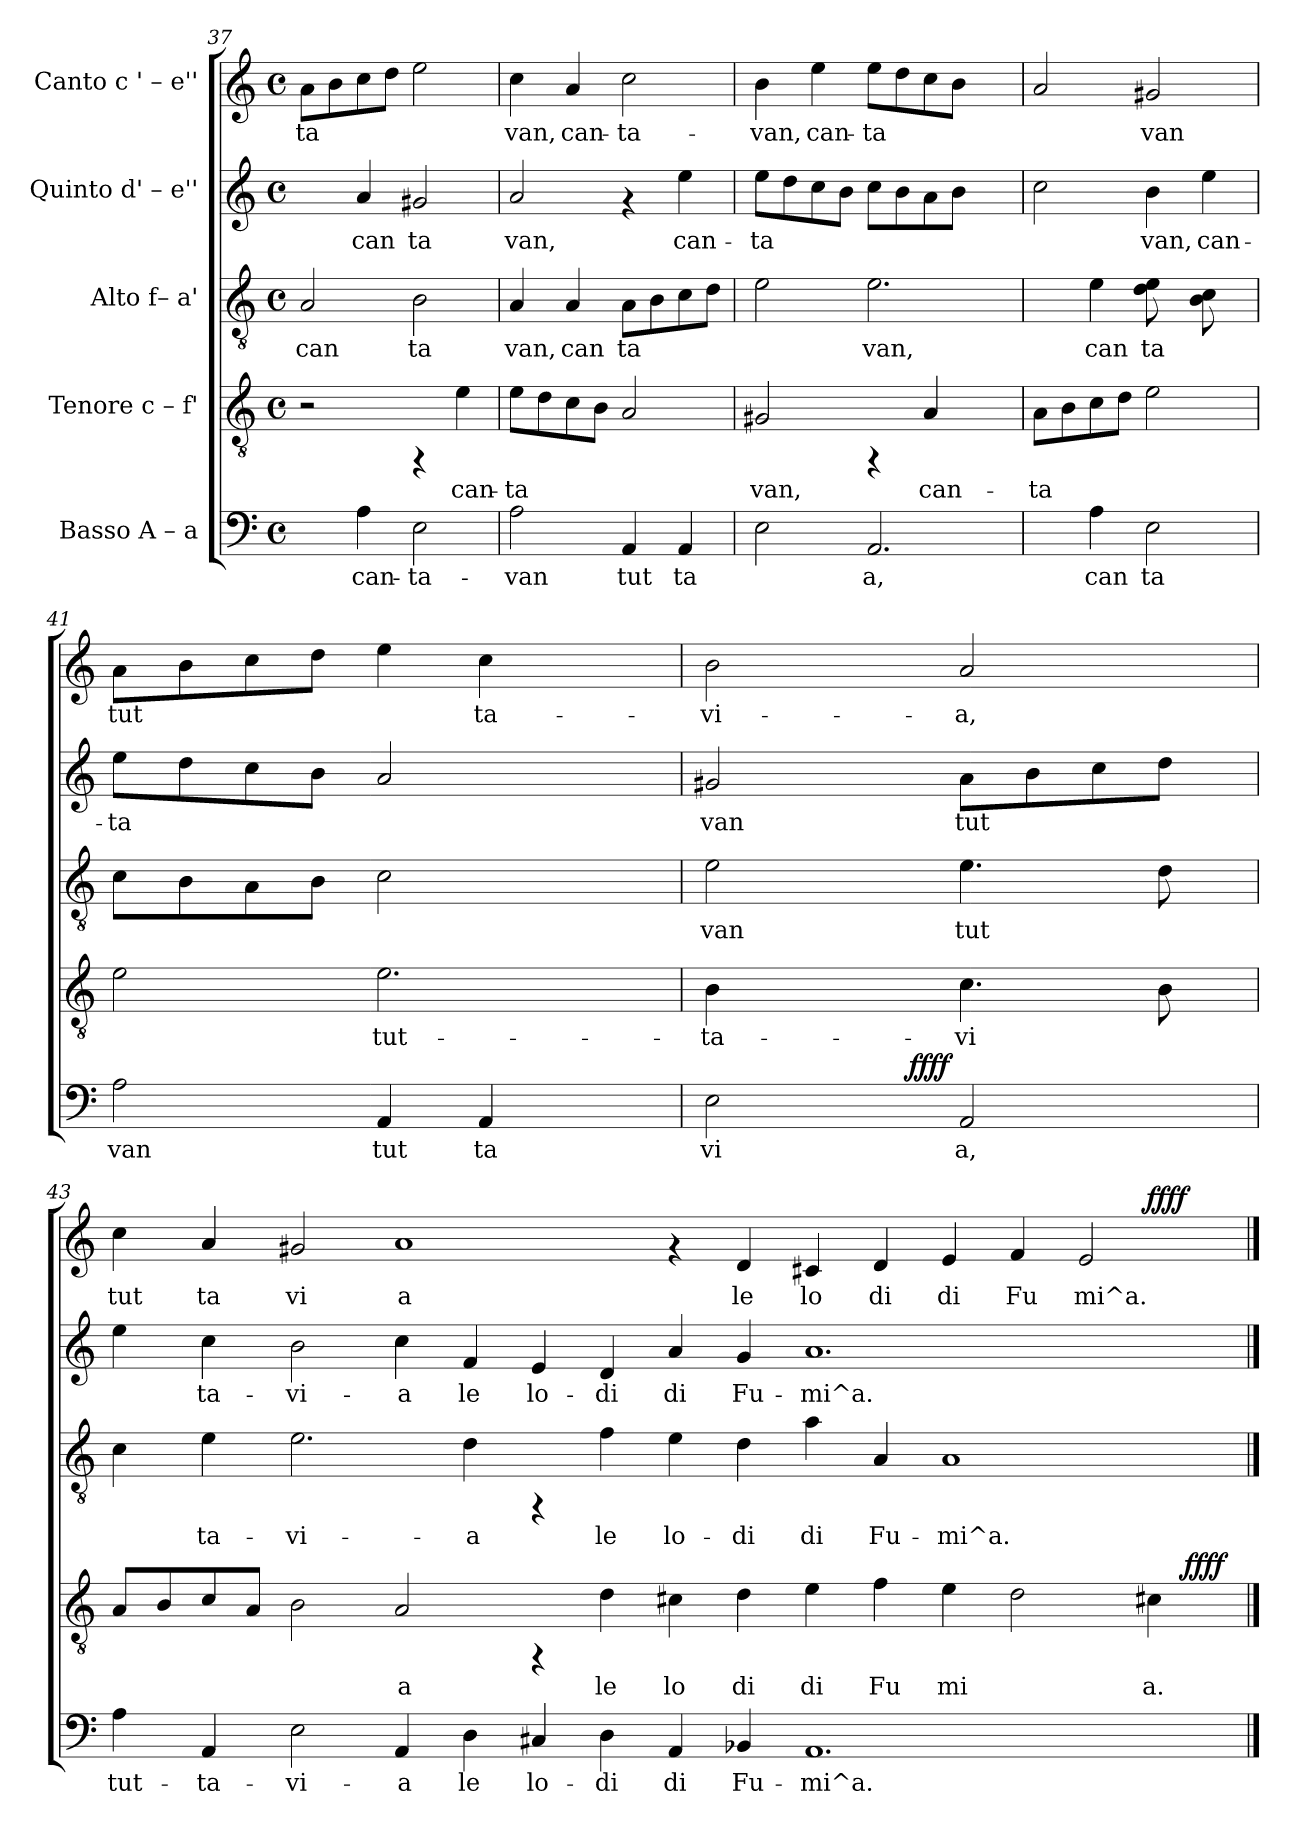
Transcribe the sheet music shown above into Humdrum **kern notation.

**kern	**text	**dynam	**kern	**text	**dynam	**kern	**text	**kern	**text	**kern	**text	**dynam
*part5	*part5	*part5	*part4	*part4	*part4	*part3	*part3	*part2	*part2	*part1	*part1	*part1
*staff5	*staff5	*staff5	*staff4	*staff4	*staff4	*staff3	*staff3	*staff2	*staff2	*staff1	*staff1	*staff1
*I"Basso  A – a	*	*	*I"Tenore  c – f'	*	*	*I"Alto  f– a'	*	*I"Quinto  d' – e''	*	*I"Canto  c ' – e''	*	*
*clefF4	*	*	*clefGv2	*	*	*clefGv2	*	*clefG2	*	*clefG2	*	*
*k[]	*	*	*k[]	*	*	*k[]	*	*k[]	*	*k[]	*	*
*C:	*	*	*C:	*	*	*C:	*	*C:	*	*C:	*	*
*M4/4	*	*	*M4/4	*	*	*M4/4	*	*M4/4	*	*M4/4	*	*
*met(c)	*	*	*met(c)	*	*	*met(c)	*	*met(c)	*	*met(c)	*	*
=37	=37	=37	=37	=37	=37	=37	=37	=37	=37	=37	=37	=37
!	!	!	!	!	!	!	!LO:LY:b:rj	!	!	!	!LO:LY:b:rj	!
4ryy	.	.	2r	.	.	2A/	can	4ryy	.	8a\L	-ta-	.
!	!	!	!	!	!	!	!	!	!	!	!LO:LY:b:rj	!
.	.	.	.	.	.	.	.	.	.	8b\	--	.
!	!LO:LY:b:cj	!	!	!	!	!	!	!	!LO:LY:b:rj	!	!LO:LY:b:rj	!
4A\	can-	.	.	.	.	.	.	4a/	can	8cc\	--	.
!	!	!	!	!	!	!	!	!	!	!	!LO:LY:b:rj	!
.	.	.	.	.	.	.	.	.	.	8dd\J	--	.
!	!LO:LY:b:cj	!	!	!	!	!	!LO:LY:b:rj	!	!LO:LY:b:rj	!	!LO:LY:b:rj	!
2E\	-ta-	.	4rFF	.	.	2B\	ta	2g#X/	ta	2ee\	--	.
!	!	!	!	!LO:LY:b:rj	!	!	!	!	!	!	!	!
.	.	.	4e\	can-	.	.	.	.	.	.	.	.
!!LO:LB:g=z
=38	=38	=38	=38	=38	=38	=38	=38	=38	=38	=38	=38	=38
!	!LO:LY:b:cj	!	!	!LO:LY:b:rj	!	!	!LO:LY:b:rj	!	!LO:LY:b:rj	!	!LO:LY:b:rj	!
2A\	-van	.	8e\L	-ta-	.	4A/	van,	2a/	van,	4cc\	-van,	.
!	!	!	!	!LO:LY:b:rj	!	!	!	!	!	!	!	!
.	.	.	8d\	--	.	.	.	.	.	.	.	.
!	!	!	!	!LO:LY:b:rj	!	!	!LO:LY:b:rj	!	!	!	!LO:LY:b:rj	!
.	.	.	8c\	--	.	4A/	can	.	.	4a/	can-	.
!	!	!	!	!LO:LY:b:rj	!	!	!	!	!	!	!	!
.	.	.	8B\J	--	.	.	.	.	.	.	.	.
!	!LO:LY:b:cj	!	!	!LO:LY:b:rj	!	!	!LO:LY:b:rj	!	!	!	!LO:LY:b:rj	!
4AA/	tut	.	2A/	--	.	8A\L	ta	4rf	.	2cc\	-ta-	.
!	!	!	!	!	!	!	!LO:LY:b:rj	!	!	!	!	!
.	.	.	.	.	.	8B\	.	.	.	.	.	.
!	!LO:LY:b:cj	!	!	!	!	!	!LO:LY:b:rj	!	!LO:LY:b:rj	!	!	!
4AA/	ta	.	.	.	.	8c\	.	4ee\	can-	.	.	.
!	!	!	!	!	!	!	!LO:LY:b:rj	!	!	!	!	!
.	.	.	.	.	.	8d\J	.	.	.	.	.	.
=39	=39	=39	=39	=39	=39	=39	=39	=39	=39	=39	=39	=39
!	!	!	!	!LO:LY:b:rj	!	!	!	!	!LO:LY:b:rj	!	!LO:LY:b:rj	!
2E\	.	.	2G#X/	-van,	.	2e\	.	8ee\L	-ta-	4b\	-van,	.
!	!	!	!	!	!	!	!	!	!LO:LY:b:rj	!	!	!
.	.	.	.	.	.	.	.	8dd\	--	.	.	.
!	!	!	!	!	!	!	!	!	!LO:LY:b:rj	!	!LO:LY:b:rj	!
.	.	.	.	.	.	.	.	8cc\	--	4ee\	can-	.
!	!	!	!	!	!	!	!	!	!LO:LY:b:rj	!	!	!
.	.	.	.	.	.	.	.	8b\J	--	.	.	.
!	!LO:LY:b:cj	!	!	!	!	!	!LO:LY:b:rj	!	!LO:LY:b:rj	!	!LO:LY:b:rj	!
2.AA/	a,	.	4rFF	.	.	2.e\	van,	8cc\L	--	8ee\L	-ta-	.
!	!	!	!	!	!	!	!	!	!LO:LY:b:rj	!	!LO:LY:b:rj	!
.	.	.	.	.	.	.	.	8b\	--	8dd\	--	.
!	!	!	!	!LO:LY:b:rj	!	!	!	!	!LO:LY:b:rj	!	!LO:LY:b:rj	!
.	.	.	4A/	can-	.	.	.	8a\	--	8cc\	--	.
!	!	!	!	!	!	!	!	!	!LO:LY:b:rj	!	!LO:LY:b:rj	!
.	.	.	.	.	.	.	.	8b\J	--	8b\J	--	.
.	.	.	4ryy	.	.	.	.	4ryy	.	4ryy	.	.
=40	=40	=40	=40	=40	=40	=40	=40	=40	=40	=40	=40	=40
!	!	!	!	!LO:LY:b:rj	!	!	!	!	!LO:LY:b:rj	!	!LO:LY:b:rj	!
4ryy	.	.	8A\L	-ta-	.	4ryy	.	2cc\	--	2a/	--	.
!	!	!	!	!LO:LY:b:rj	!	!	!	!	!	!	!	!
.	.	.	8B\	--	.	.	.	.	.	.	.	.
!	!LO:LY:b:cj	!	!	!LO:LY:b:rj	!	!	!LO:LY:b:rj	!	!	!	!	!
4A\	can	.	8c\	--	.	4e\	can	.	.	.	.	.
!	!	!	!	!LO:LY:b:rj	!	!	!	!	!	!	!	!
.	.	.	8d\J	--	.	.	.	.	.	.	.	.
!	!LO:LY:b:cj	!	!	!LO:LY:b:rj	!	!	!LO:LY:b:rj	!	!LO:LY:b:rj	!	!LO:LY:b:rj	!
2E\	ta	.	2e\	--	.	8e\ 8d\	ta	4b\	-van,	2g#X/	-van	.
.	.	.	.	.	.	8ryy	.	.	.	.	.	.
!	!	!	!	!	!	!	!LO:LY:b:rj	!	!LO:LY:b:rj	!	!	!
.	.	.	.	.	.	8c\ 8B\L	.	4ee\	can-	.	.	.
.	.	.	.	.	.	8ryy	.	.	.	.	.	.
=41	=41	=41	=41	=41	=41	=41	=41	=41	=41	=41	=41	=41
!	!LO:LY:b:cj	!	!	!	!	!	!LO:LY:b:rj	!	!LO:LY:b:rj	!	!LO:LY:b:rj	!
2A\	van	.	2e\	.	.	8c\L	.	8ee\L	-ta-	8a\L	tut-	.
!	!	!	!	!	!	!	!LO:LY:b:rj	!	!LO:LY:b:rj	!	!LO:LY:b:rj	!
.	.	.	.	.	.	8B\	.	8dd\	--	8b\	--	.
!	!	!	!	!	!	!	!LO:LY:b:rj	!	!LO:LY:b:rj	!	!LO:LY:b:rj	!
.	.	.	.	.	.	8A\	.	8cc\	--	8cc\	--	.
!	!	!	!	!	!	!	!LO:LY:b:rj	!	!LO:LY:b:rj	!	!LO:LY:b:rj	!
.	.	.	.	.	.	8B\J	.	8b\J	--	8dd\J	--	.
!	!LO:LY:b:cj	!	!	!LO:LY:b:rj	!	!	!LO:LY:b:rj	!	!LO:LY:b:rj	!	!LO:LY:b:rj	!
4AA/	tut	.	2.e\	-tut-	.	2c\	.	2a/	--	4ee\	--	.
!	!LO:LY:b:cj	!	!	!	!	!	!	!	!	!	!LO:LY:b:rj	!
4AA/	ta	.	.	.	.	.	.	.	.	4cc\	-ta-	.
4ryy	.	.	.	.	.	4ryy	.	4ryy	.	4ryy	.	.
=42	=42	=42	=42	=42	=42	=42	=42	=42	=42	=42	=42	=42
!	!LO:LY:b:cj	!	!	!LO:LY:b:rj	!	!	!LO:LY:b:rj	!	!LO:LY:b:rj	!	!LO:LY:b:rj	!
*^	*	*	*	*	*	*	*	*	*	*	*	*
2E\	4ryy	vi	.	4B\	-ta-	.	2e\	van	2g#X/	-van	2b\	-vi-	.
.	8ryy	.	.	4ryy	.	.	.	.	.	.	.	.	.
.	32.ryy	.	.	.	.	.	.	.	.	.	.	.	.
!	!	!	!LO:DY:b	!	!	!	!	!	!	!	!	!	!
.	2ryy	.	ffff	.	.	.	.	.	.	.	.	.	.
!	!	!LO:LY:b:cj	!	!	!LO:LY:b:rj	!	!	!LO:LY:b:rj	!	!LO:LY:b:rj	!	!LO:LY:b:rj	!
2AA/	.	a,	.	4.c\	-vi-	.	4.e\	tut	8a\L	tut-	2a/	-a,	.
!	!	!	!	!	!	!	!	!	!	!LO:LY:b:rj	!	!	!
.	.	.	.	.	.	.	.	.	8b\	--	.	.	.
!	!	!	!	!	!	!	!	!	!	!LO:LY:b:rj	!	!	!
.	.	.	.	.	.	.	.	.	8cc\	--	.	.	.
!	!	!	!	!	!LO:LY:b:rj	!	!	!LO:LY:b:rj	!	!LO:LY:b:rj	!	!	!
.	.	.	.	8B\	--	.	8d\	.	8dd\J	--	.	.	.
.	16ryy	.	.	.	.	.	.	.	.	.	.	.	.
.	64ryy	.	.	.	.	.	.	.	.	.	.	.	.
!!LO:PB:g=z
=43	=43	=43	=43	=43	=43	=43	=43	=43	=43	=43	=43	=43	=43
!	!	!LO:LY:b:cj	!	!	!LO:LY:b:rj	!	!	!LO:LY:b:rj	!	!LO:LY:b:rj	!	!LO:LY:b:rj	!
*v	*v	*	*	*^	*	*	*	*	*	*	*^	*	*
4A\	tut-	.	8A/L	1ryy	--	.	4c\	.	4ee\	--	4cc\	4%15ryy	tut	.
!	!	!	!	!	!LO:LY:b:rj	!	!	!	!	!	!	!	!	!
.	.	.	8B/	.	--	.	.	.	.	.	.	.	.	.
!	!LO:LY:b:cj	!	!	!	!LO:LY:b:rj	!	!	!LO:LY:b:rj	!	!LO:LY:b:rj	!	!	!LO:LY:b:rj	!
4AA/	-ta-	.	8c/	.	--	.	4e\	ta-	4cc\	-ta-	4a/	.	ta	.
!	!	!	!	!	!LO:LY:b:rj	!	!	!	!	!	!	!	!	!
.	.	.	8A/J	.	--	.	.	.	.	.	.	.	.	.
!	!LO:LY:b:cj	!	!	!	!LO:LY:b:rj	!	!	!LO:LY:b:rj	!	!LO:LY:b:rj	!	!	!LO:LY:b:rj	!
2E\	-vi-	.	2B\	.	--	.	2.e\	-vi-	2b\	-vi-	2g#X/	.	vi	.
!	!LO:LY:b:cj	!	!	!	!LO:LY:b:rj	!	!	!	!	!LO:LY:b:rj	!	!	!LO:LY:b:rj	!
4AA/	-a	.	2A/	1ryy	-a	.	.	.	4cc\	-a	1a	.	a	.
!	!LO:LY:b:cj	!	!	!	!	!	!	!LO:LY:b:rj	!	!LO:LY:b:rj	!	!	!	!
4D\	le	.	.	.	.	.	4d\	-a	4f/	le	.	.	.	.
!	!LO:LY:b:cj	!	!	!	!	!	!	!	!	!LO:LY:b:rj	!	!	!	!
4C#X/	lo-	.	4rFF	.	.	.	4rFF	.	4e/	lo-	.	.	.	.
!	!LO:LY:b:cj	!	!	!	!LO:LY:b:rj	!	!	!LO:LY:b:rj	!	!LO:LY:b:rj	!	!	!	!
4D\	-di	.	4d\	.	le	.	4f\	le	4d/	-di	.	.	.	.
!	!LO:LY:b:cj	!	!	!	!LO:LY:b:rj	!	!	!LO:LY:b:rj	!	!LO:LY:b:rj	!	!	!	!
4AA/	di	.	4c#X\	1ryy	lo	.	4e\	lo-	4a/	di	4rf	.	.	.
!	!LO:LY:b:cj	!	!	!	!LO:LY:b:rj	!	!	!LO:LY:b:rj	!	!LO:LY:b:rj	!	!	!LO:LY:b:rj	!
4BB-X/	Fu-	.	4d\	.	di	.	4d\	-di	4g/	Fu-	4d/	.	le	.
!	!LO:LY:b:cj	!	!	!	!LO:LY:b:rj	!	!	!LO:LY:b:rj	!	!LO:LY:b:rj	!	!	!LO:LY:b:rj	!
1.AA	-mi^a.-	.	4e\	.	di	.	4a\	di	1.a	-mi^a.-	4c#X/	.	lo	.
!	!	!	!	!	!LO:LY:b:rj	!	!	!LO:LY:b:rj	!	!	!	!	!LO:LY:b:rj	!
.	.	.	4f\	.	Fu	.	4A/	Fu-	.	.	4d/	.	di	.
!	!	!	!	!	!LO:LY:b:rj	!	!	!LO:LY:b:rj	!	!	!	!	!LO:LY:b:rj	!
.	.	.	4e\	2ryy	mi	.	1A	-mi^a.-	.	.	4e/	.	di	.
!	!	!	!	!	!LO:LY:b:rj	!	!	!	!	!	!	!	!LO:LY:b:rj	!
.	.	.	2d\	.	.	.	.	.	.	.	4f/	.	Fu	.
!	!	!	!	!	!	!	!	!	!	!	!	!	!LO:LY:b:rj	!
.	.	.	.	4ryy	.	.	.	.	.	.	2e/	.	mi^a.	.
!	!	!	!	!	!LO:LY:b:rj	!	!	!	!	!	!	!	!	!LO:DY:b
.	.	.	4c#X\	16.ryy	a.	.	.	.	.	.	.	4ryy	.	ffff
!	!	!	!	!	!	!LO:DY:a	!	!	!	!	!	!	!	!
.	.	.	.	8ryy	.	ffff	.	.	.	.	.	.	.	.
.	.	.	.	32ryy	.	.	.	.	.	.	.	.	.	.
*	*	*	*v	*v	*	*	*	*	*	*	*v	*v	*	*
==	==	==	==	==	==	==	==	==	==	==	==	==
*-	*-	*-	*-	*-	*-	*-	*-	*-	*-	*-	*-	*-
